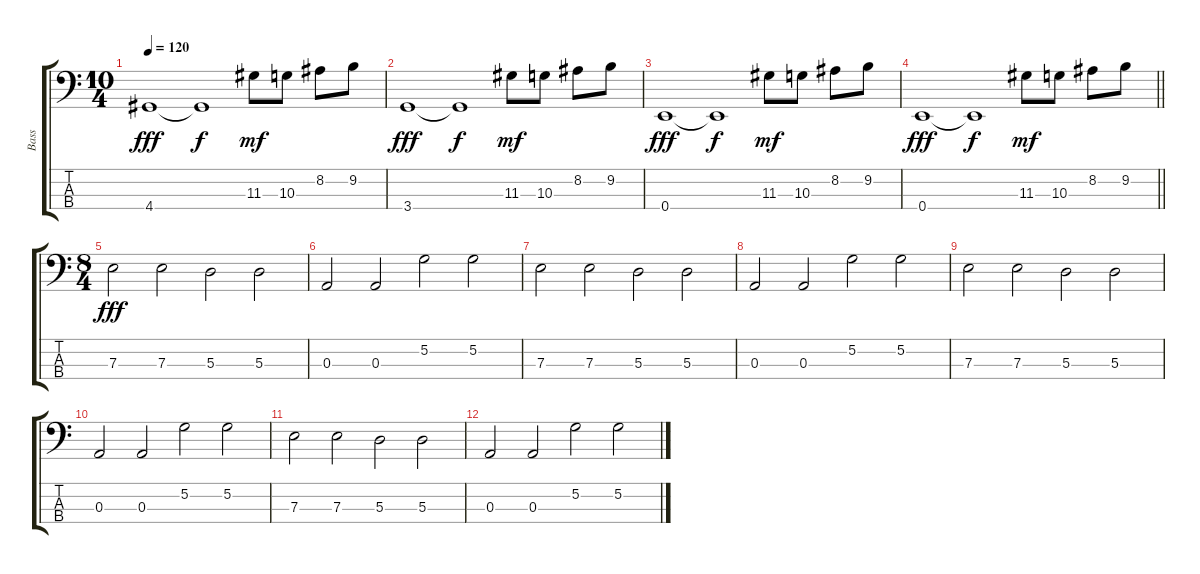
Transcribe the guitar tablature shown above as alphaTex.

\track ("Bass" "Bass") {instrument electricbassfinger}
\staff {score tabs}
\tuning (G2 D2 A1 E1) {hide}
\ts (10 4)
\tempo 120
\clef f4
\ks c
4.4.1{dy fff} 4.4{t}.1{dy f} 11.3.8{dy mf} 10.3.8 8.2.8 9.2.8 |
3.4.1{dy fff} 3.4{t}.1{dy f} 11.3.8{dy mf} 10.3.8 8.2.8 9.2.8 |
0.4.1{dy fff} 0.4{t}.1{dy f} 11.3.8{dy mf} 10.3.8 8.2.8 9.2.8 |
\barLineRight lightlight
0.4.1{dy fff} 0.4{t}.1{dy f} 11.3.8{dy mf} 10.3.8 8.2.8 9.2.8 |
\ts (8 4)
\section ("" "")
7.3.2{dy fff} 7.3.2 5.3.2 5.3.2 |
0.3.2 0.3.2 5.2.2 5.2.2 |
7.3.2 7.3.2 5.3.2 5.3.2 |
0.3.2 0.3.2 5.2.2 5.2.2 |
7.3.2 7.3.2 5.3.2 5.3.2 |
0.3.2 0.3.2 5.2.2 5.2.2 |
7.3.2{volume 0} 7.3.2 5.3.2 5.3.2 |
0.3.2 0.3.2 5.2.2 5.2.2
